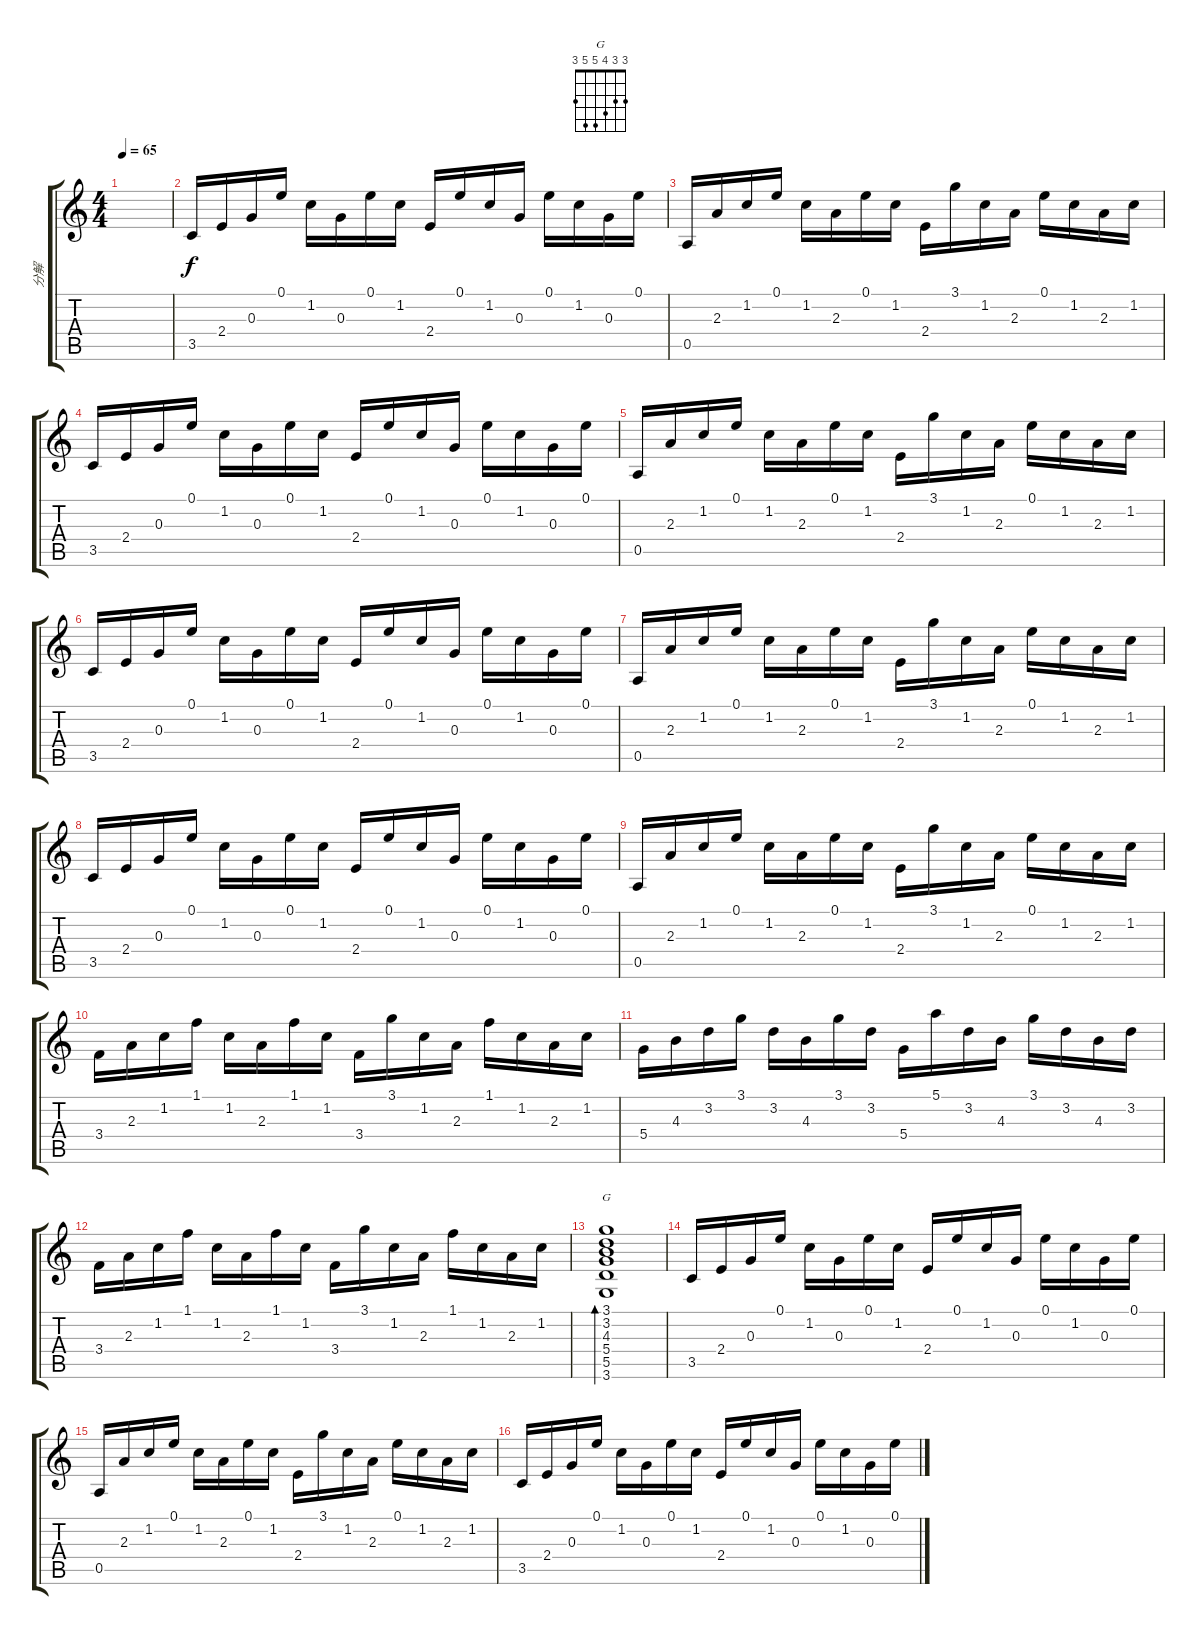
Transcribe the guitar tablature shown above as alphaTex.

\track ("分解" "分解") {instrument electricguitarclean}
\staff {score tabs}
\tuning (E4 B3 G3 D3 A2 E2) {hide}
\chord ("G" 3 3 4 5 5 3)
\ts (4 4)
\tempo 65
\clef g2
\ks c
|
3.5.16 2.4.16 0.3.16 0.1.16 1.2.16 0.3.16 0.1.16 1.2.16 2.4.16 0.1.16 1.2.16 0.3.16 0.1.16 1.2.16 0.3.16 0.1.16 |
0.5.16 2.3.16 1.2.16 0.1.16 1.2.16 2.3.16 0.1.16 1.2.16 2.4.16 3.1.16 1.2.16 2.3.16 0.1.16 1.2.16 2.3.16 1.2.16 |
3.5.16 2.4.16 0.3.16 0.1.16 1.2.16 0.3.16 0.1.16 1.2.16 2.4.16 0.1.16 1.2.16 0.3.16 0.1.16 1.2.16 0.3.16 0.1.16 |
0.5.16 2.3.16 1.2.16 0.1.16 1.2.16 2.3.16 0.1.16 1.2.16 2.4.16 3.1.16 1.2.16 2.3.16 0.1.16 1.2.16 2.3.16 1.2.16 |
3.5.16 2.4.16 0.3.16 0.1.16 1.2.16 0.3.16 0.1.16 1.2.16 2.4.16 0.1.16 1.2.16 0.3.16 0.1.16 1.2.16 0.3.16 0.1.16 |
0.5.16 2.3.16 1.2.16 0.1.16 1.2.16 2.3.16 0.1.16 1.2.16 2.4.16 3.1.16 1.2.16 2.3.16 0.1.16 1.2.16 2.3.16 1.2.16 |
3.5.16 2.4.16 0.3.16 0.1.16 1.2.16 0.3.16 0.1.16 1.2.16 2.4.16 0.1.16 1.2.16 0.3.16 0.1.16 1.2.16 0.3.16 0.1.16 |
0.5.16 2.3.16 1.2.16 0.1.16 1.2.16 2.3.16 0.1.16 1.2.16 2.4.16 3.1.16 1.2.16 2.3.16 0.1.16 1.2.16 2.3.16 1.2.16 |
3.4.16 2.3.16 1.2.16 1.1.16 1.2.16 2.3.16 1.1.16 1.2.16 3.4.16 3.1.16 1.2.16 2.3.16 1.1.16 1.2.16 2.3.16 1.2.16 |
5.4.16 4.3.16 3.2.16 3.1.16 3.2.16 4.3.16 3.1.16 3.2.16 5.4.16 5.1.16 3.2.16 4.3.16 3.1.16 3.2.16 4.3.16 3.2.16 |
3.4.16 2.3.16 1.2.16 1.1.16 1.2.16 2.3.16 1.1.16 1.2.16 3.4.16 3.1.16 1.2.16 2.3.16 1.1.16 1.2.16 2.3.16 1.2.16 |
(3.1 3.2 4.3 5.4 5.5 3.6).1{bd 240 ch "G"} |
3.5.16 2.4.16 0.3.16 0.1.16 1.2.16 0.3.16 0.1.16 1.2.16 2.4.16 0.1.16 1.2.16 0.3.16 0.1.16 1.2.16 0.3.16 0.1.16 |
0.5.16 2.3.16 1.2.16 0.1.16 1.2.16 2.3.16 0.1.16 1.2.16 2.4.16 3.1.16 1.2.16 2.3.16 0.1.16 1.2.16 2.3.16 1.2.16 |
3.5.16 2.4.16 0.3.16 0.1.16 1.2.16 0.3.16 0.1.16 1.2.16 2.4.16 0.1.16 1.2.16 0.3.16 0.1.16 1.2.16 0.3.16 0.1.16
